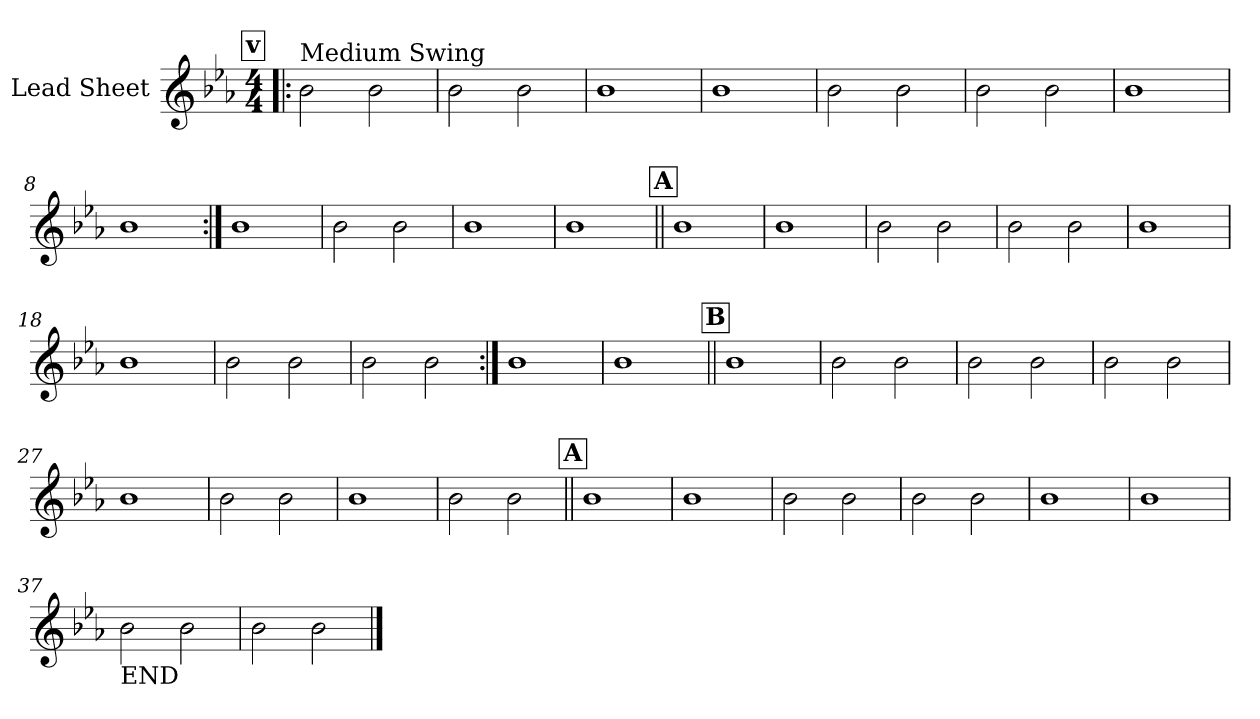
**kern
*part1
*staff1
*I"Lead Sheet
*clefG2
*k[b-e-a-]
*E-:
*M4/4
!!LO:REH:place=s1:a:fs=14:t=v
=1!|:
!LO:TX:a:t=Medium Swing
2b-\
2b-\
=2
2b-\
2b-\
=3
1b-
=4
1b-
!!LO:LB:g=z
=5
2b-\
2b-\
=6
2b-\
2b-\
=7
1b-
=8
1b-
!!LO:LB:g=z
=9:|!
1b-
=10
2b-\
2b-\
=11
1b-
=12
1b-
!!LO:LB:g=z
!!LO:REH:place=s1:a:fs=14:t=A
=13||
1b-
=14
1b-
=15
2b-\
2b-\
=16
2b-\
2b-\
!!LO:LB:g=z
=17
1b-
=18
1b-
=19
2b-\
2b-\
=20
2b-\
2b-\
!!LO:LB:g=z
=21:|!
1b-
=22
1b-
!!LO:LB:g=z
!!LO:REH:place=s1:a:fs=14:t=B
=23||
1b-
=24
2b-\
2b-\
=25
2b-\
2b-\
=26
2b-\
2b-\
!!LO:LB:g=z
=27
1b-
=28
2b-\
2b-\
=29
1b-
=30
2b-\
2b-\
!!LO:LB:g=z
!!LO:REH:place=s1:a:fs=14:t=A
=31||
1b-
=32
1b-
=33
2b-\
2b-\
=34
2b-\
2b-\
!!LO:LB:g=z
=35
1b-
=36
1b-
=37
!LO:TX:b:t=END
2b-\
2b-\
=38
2b-\
2b-\
==
*-
